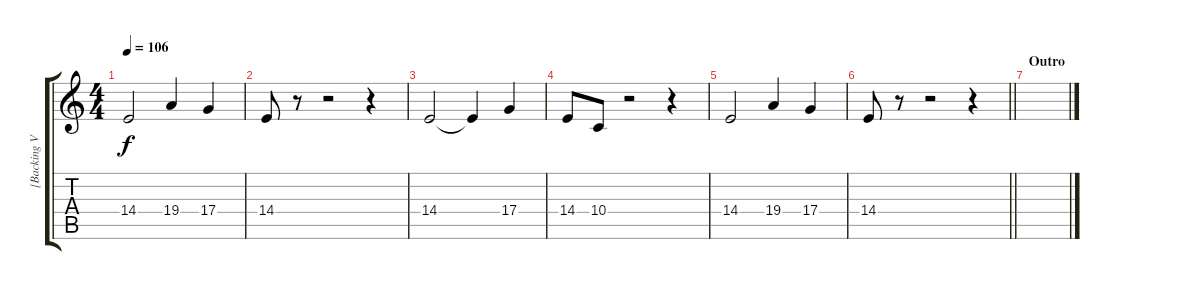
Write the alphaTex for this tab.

\track ("[Backing Vocals]" "[Backing V") {instrument flute}
\staff {score tabs}
\tuning (E4 B3 G3 D3 A2 E2) {hide}
\ts (4 4)
\tempo 106
\clef g2
\ks c
14.4.2{dy f} 19.4.4 17.4.4 |
14.4.8 r.8 r.2 r.4 |
14.4.2 14.4{t}.4 17.4.4 |
14.4.8 10.4.8 r.2 r.4 |
14.4.2 19.4.4 17.4.4 |
\barLineRight lightlight
14.4.8 r.8 r.2 r.4 |
\section ("" "Outro")
